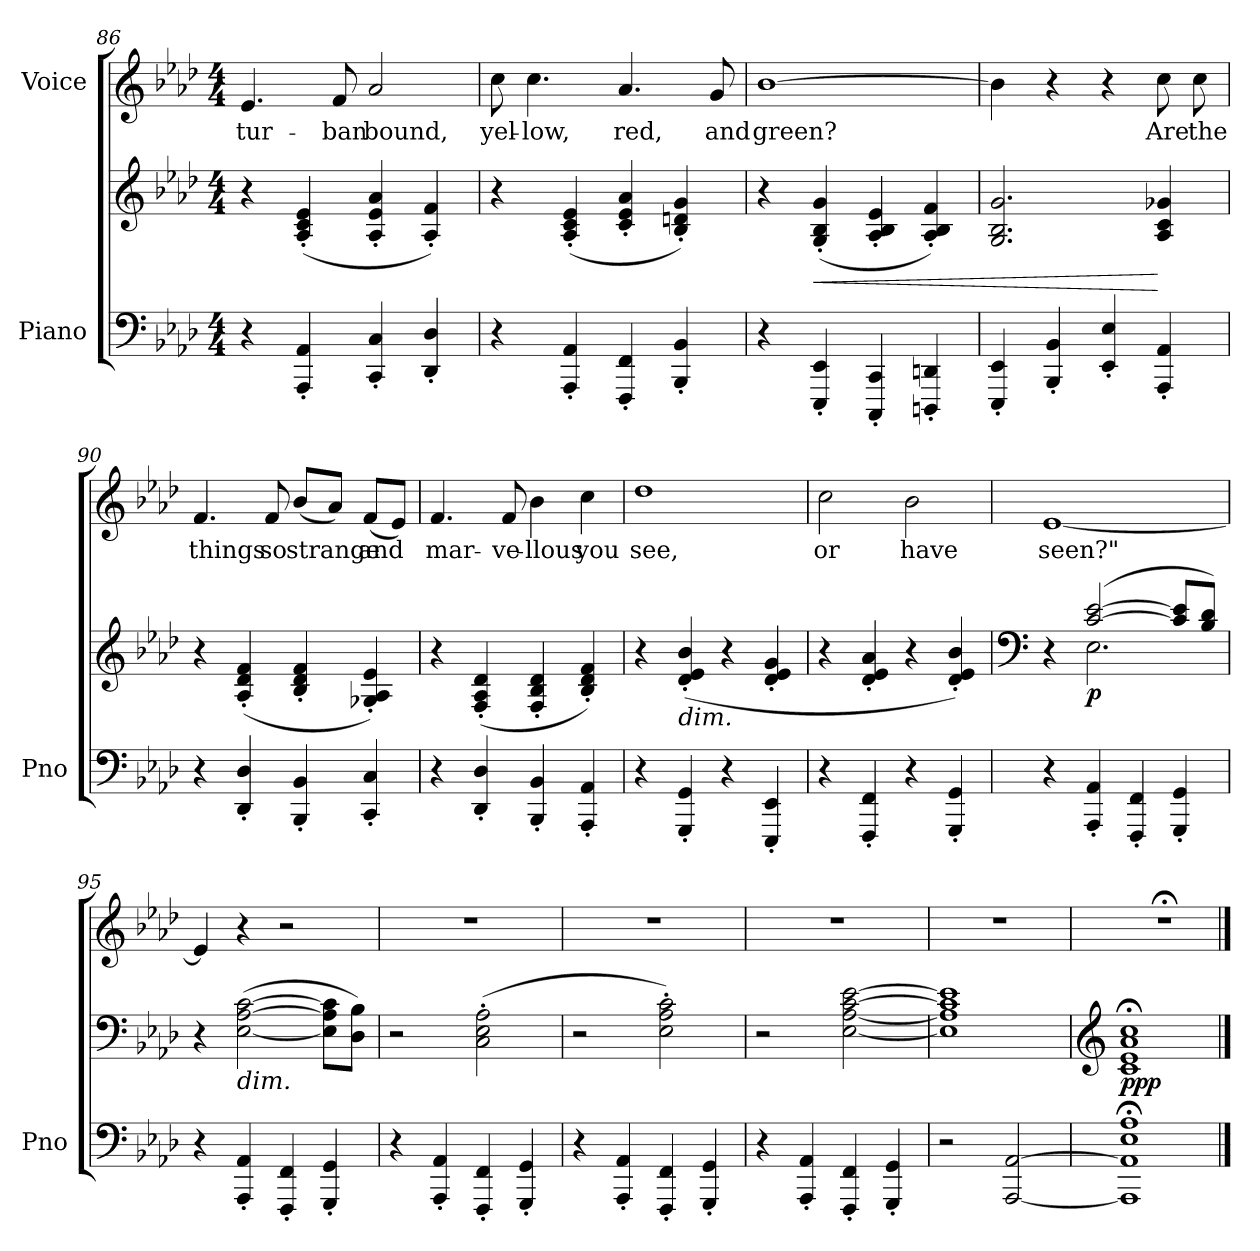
**kern	**kern	**dynam	**kern	**text
*part2	*part2	*part2	*part1	*part1
*staff3	*staff2	*staff2/3	*staff1	*staff1
*I"Piano	*	*	*I"Voice	*
*I'Pno	*	*	*	*
*clefF4	*clefG2	*	*clefG2	*
*k[b-e-a-d-]	*k[b-e-a-d-]	*	*k[b-e-a-d-]	*
*M4/4	*M4/4	*	*M4/4	*
=86	=86	=86	=86	=86
4r	4r	.	4.e-/	tur-
4AAA-/' 4AA-/'	(4A-/' 4c/' 4e-/'	.	.	.
.	.	.	8f/	-ban
4CC/' 4C/'	4A-/' 4e-/' 4a-/'	.	2a-/	bound,
4DD-/' 4D-/'	4A-/' 4f/')	.	.	.
=87	=87	=87	=87	=87
4r	4r	.	8cc\	yel-
.	.	.	4.cc\	-low,
4AAA-/' 4AA-/'	(4A-/' 4c/' 4e-/'	.	.	.
4FFF/' 4FF/'	4c/' 4e-/' 4a-/'	.	4.a-/	red,
4BBB-/' 4BB-/'	4B-/' 4dn/' 4g/')	.	.	.
.	.	.	8g/	and
=88	=88	=88	=88	=88
4r	4r	.	[1b-	green?
!	!	!LO:HP:b	!	!
4EEE-/' 4EE-/'	(4G/' 4B-/' 4g/'	<	.	.
4CCC/' 4CC/'	4A-/' 4B-/' 4e-/'	.	.	.
4DDDn/' 4DDn/'	4A-/' 4B-/' 4f/')	.	.	.
=89	=89	=89	=89	=89
4EEE-/' 4EE-/'	2.G/ 2.B-/ 2.g/	.	4b-\]	.
4BBB-/' 4BB-/'	.	.	4r	.
4EE-/' 4E-/'	.	.	4r	.
4AAA-/' 4AA-/'	4A-/ 4c/ 4g-X/	[	8cc\	Are
.	.	.	8cc\	the
=90	=90	=90	=90	=90
4r	4r	.	4.f/	things
4DD-/' 4D-/'	(4A-/' 4d-/' 4f/'	.	.	.
.	.	.	8f/	so
4BBB-/' 4BB-/'	4B-/' 4d-/' 4f/'	.	(8b-/L	strange
.	.	.	8a-/J)	.
4CC/' 4C/'	4G-X/' 4A-/' 4e-/')	.	(8f/L	and
.	.	.	8e-/J)	.
=91	=91	=91	=91	=91
4r	4r	.	4.f/	mar-
4DD-/' 4D-/'	(4F/' 4A-/' 4d-/'	.	.	.
.	.	.	8f/	-ve-
4BBB-/' 4BB-/'	4F/' 4B-/' 4d-/'	.	4b-\	-llous
4AAA-/' 4AA-/'	4B-/' 4d-/' 4f/')	.	4cc\	you
=92	=92	=92	=92	=92
4r	4r	.	1dd-	see,
!	!LO:TX:b:i:t=dim.	!	!	!
4GGG/' 4GG/'	(4d-/' 4e-/' 4b-/'	.	.	.
4r	4r	.	.	.
4EEE-/' 4EE-/'	4d-/' 4e-/' 4g/'	.	.	.
=93	=93	=93	=93	=93
4r	4r	.	2cc\	or
4FFF/' 4FF/'	4d-/' 4e-/' 4a-/'	.	.	.
4r	4r	.	2b-\	have
4GGG/' 4GG/'	4d-/' 4e-/' 4b-/')	.	.	.
=94	=94	=94	=94	=94
*	*clefF4	*	*	*
*	*^	*	*	*
4r	4r	4ryy	.	[1e-	seen?"
!	!	!	!LO:DY:b	!	!
4AAA-/' 4AA-/'	([2c/ [2e-/	2.E-\	p	.	.
4FFF/' 4FF/'	.	.	.	.	.
4GGG/' 4GG/'	8c/] 8e-/]L	.	.	.	.
.	8B-/ 8d-/J)	.	.	.	.
*	*v	*v	*	*	*
=95	=95	=95	=95	=95
4r	4r	.	4e-/]	.
!	!LO:TX:b:i:t=dim.	!	!	!
4AAA-/' 4AA-/'	([2E-\ [2A-\ [2c\	.	4r	.
4FFF/' 4FF/'	.	.	2r	.
4GGG/' 4GG/'	8E-\] 8A-\] 8c\]L	.	.	.
.	8D-\ 8B-\J)	.	.	.
=96	=96	=96	=96	=96
4r	2r	.	1r	.
4AAA-/' 4AA-/'	.	.	.	.
4FFF/' 4FF/'	(2C\' 2E-\' 2A-\'	.	.	.
4GGG/' 4GG/'	.	.	.	.
=97	=97	=97	=97	=97
4r	2r	.	1r	.
4AAA-/' 4AA-/'	.	.	.	.
4FFF/' 4FF/'	2E-\' 2A-\' 2c\')	.	.	.
4GGG/' 4GG/'	.	.	.	.
=98	=98	=98	=98	=98
4r	2r	.	1r	.
4AAA-/' 4AA-/'	.	.	.	.
4FFF/' 4FF/'	[2E-\ [<2A-\ [2c\ [2e-\	.	.	.
4GGG/' 4GG/'	.	.	.	.
=99	=99	=99	=99	=99
2r	1E-] 1A-] 1c] 1e-]	.	1r	.
[2AAA-/ [2AA-/	.	.	.	.
=100	=100	=100	=100	=100
*	*clefG2	*	*	*
!	!	!LO:DY:b	!	!
1AAA-]; 1AA-]; 1E-; 1A-;	1c;< 1e-;< 1a-;< 1cc;<	ppp	1r;<	.
==	==	==	==	==
*-	*-	*-	*-	*-
